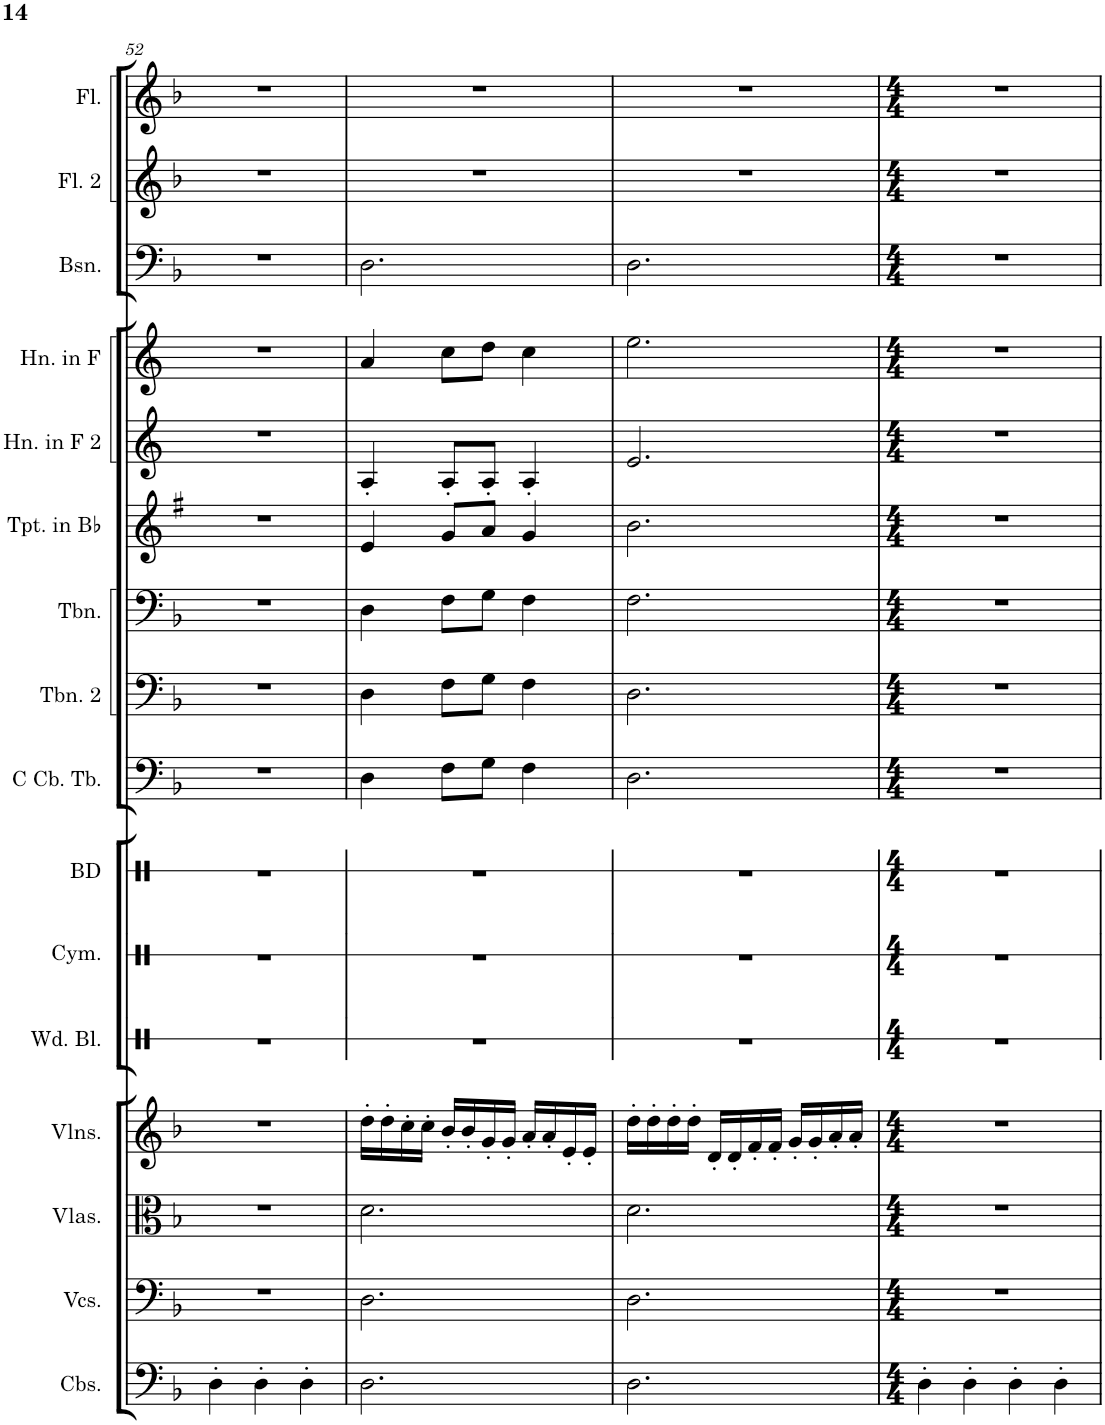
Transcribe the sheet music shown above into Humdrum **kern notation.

**kern	**kern	**kern	**kern	**kern	**kern	**kern	**kern	**kern	**kern	**kern	**kern	**kern	**kern	**kern	**kern
*part16	*part15	*part14	*part13	*part12	*part11	*part10	*part9	*part8	*part7	*part6	*part5	*part4	*part3	*part2	*part1
*staff16	*staff15	*staff14	*staff13	*staff12	*staff11	*staff10	*staff9	*staff8	*staff7	*staff6	*staff5	*staff4	*staff3	*staff2	*staff1
*I"Contrabasses	*I"Violoncellos	*I"Violas	*I"Violins	*I"Wood Blocks	*I"Cymbals	*I"Bass Drum	*I"C Contrabass Tuba	*I"Trombone 2	*I"Trombone	*I"Trumpet in Bb	*I"Horn in F 2	*I"Horn in F	*I"Bassoon	*I"Flute 2	*I"Flute
*I'Cbs.	*I'Vcs.	*I'Vlas.	*I'Vlns.	*I'Wd. Bl.	*I'Cym.	*I'BD	*I'C Cb. Tb.	*I'Tbn. 2	*I'Tbn.	*I'Tpt. in Bb	*I'Hn. in F 2	*I'Hn. in F	*I'Bsn.	*I'Fl. 2	*I'Fl.
!!LO:PB:g=z
*clefF4	*clefF4	*clefC3	*clefG2	*clefX	*clefX	*clefX	*clefF4	*clefF4	*clefF4	*clefG2	*clefG2	*clefG2	*clefF4	*clefG2	*clefG2
*Trd7c12	*	*	*	*	*	*	*	*	*	*Trd1c2	*Trd4c7	*Trd4c7	*	*	*
*k[b-]	*k[b-]	*k[b-]	*k[b-]	*k[]	*k[]	*k[]	*k[b-]	*k[b-]	*k[b-]	*k[f#]	*k[]	*k[]	*k[b-]	*k[b-]	*k[b-]
*M3/4	*M3/4	*M3/4	*M3/4	*M3/4	*M3/4	*M3/4	*M3/4	*M3/4	*M3/4	*M3/4	*M3/4	*M3/4	*M3/4	*M3/4	*M3/4
=52	=52	=52	=52	=52	=52	=52	=52	=52	=52	=52	=52	=52	=52	=52	=52
4D'\	2.r	2.r	2.r	2.r	2.r	2.r	2.r	2.r	2.r	2.r	2.r	2.r	2.r	2.r	2.r
4D'\	.	.	.	.	.	.	.	.	.	.	.	.	.	.	.
4D'\	.	.	.	.	.	.	.	.	.	.	.	.	.	.	.
=53	=53	=53	=53	=53	=53	=53	=53	=53	=53	=53	=53	=53	=53	=53	=53
2.D\	2.D\	2.d\	16dd'\LL	2.r	2.r	2.r	4D\	4D\	4D\	4e/	4A'/	4a/	2.D\	2.r	2.r
.	.	.	16dd'\	.	.	.	.	.	.	.	.	.	.	.	.
.	.	.	16cc'\	.	.	.	.	.	.	.	.	.	.	.	.
.	.	.	16cc'\JJ	.	.	.	.	.	.	.	.	.	.	.	.
.	.	.	16b-'/LL	.	.	.	8F\L	8F\L	8F\L	8g/L	8A'/L	8cc\L	.	.	.
.	.	.	16b-'/	.	.	.	.	.	.	.	.	.	.	.	.
.	.	.	16g'/	.	.	.	8G\J	8G\J	8G\J	8a/J	8A'/J	8dd\J	.	.	.
.	.	.	16g'/JJ	.	.	.	.	.	.	.	.	.	.	.	.
.	.	.	16a'/LL	.	.	.	4F\	4F\	4F\	4g/	4A'/	4cc\	.	.	.
.	.	.	16a'/	.	.	.	.	.	.	.	.	.	.	.	.
.	.	.	16e'/	.	.	.	.	.	.	.	.	.	.	.	.
.	.	.	16e'/JJ	.	.	.	.	.	.	.	.	.	.	.	.
=54	=54	=54	=54	=54	=54	=54	=54	=54	=54	=54	=54	=54	=54	=54	=54
2.D\	2.D\	2.d\	16dd'\LL	2.r	2.r	2.r	2.D\	2.D\	2.F\	2.b\	2.e/	2.ee\	2.D\	2.r	2.r
.	.	.	16dd'\	.	.	.	.	.	.	.	.	.	.	.	.
.	.	.	16dd'\	.	.	.	.	.	.	.	.	.	.	.	.
.	.	.	16dd'\JJ	.	.	.	.	.	.	.	.	.	.	.	.
.	.	.	16d'/LL	.	.	.	.	.	.	.	.	.	.	.	.
.	.	.	16d'/	.	.	.	.	.	.	.	.	.	.	.	.
.	.	.	16f'/	.	.	.	.	.	.	.	.	.	.	.	.
.	.	.	16f'/JJ	.	.	.	.	.	.	.	.	.	.	.	.
.	.	.	16g'/LL	.	.	.	.	.	.	.	.	.	.	.	.
.	.	.	16g'/	.	.	.	.	.	.	.	.	.	.	.	.
.	.	.	16a'/	.	.	.	.	.	.	.	.	.	.	.	.
.	.	.	16a'/JJ	.	.	.	.	.	.	.	.	.	.	.	.
=55	=55	=55	=55	=55	=55	=55	=55	=55	=55	=55	=55	=55	=55	=55	=55
*M4/4	*M4/4	*M4/4	*M4/4	*M4/4	*M4/4	*M4/4	*M4/4	*M4/4	*M4/4	*M4/4	*M4/4	*M4/4	*M4/4	*M4/4	*M4/4
4D'\	1r	1r	1r	1r	1r	1r	1r	1r	1r	1r	1r	1r	1r	1r	1r
4D'\	.	.	.	.	.	.	.	.	.	.	.	.	.	.	.
4D'\	.	.	.	.	.	.	.	.	.	.	.	.	.	.	.
4D'\	.	.	.	.	.	.	.	.	.	.	.	.	.	.	.
=	=	=	=	=	=	=	=	=	=	=	=	=	=	=	=
*-	*-	*-	*-	*-	*-	*-	*-	*-	*-	*-	*-	*-	*-	*-	*-
